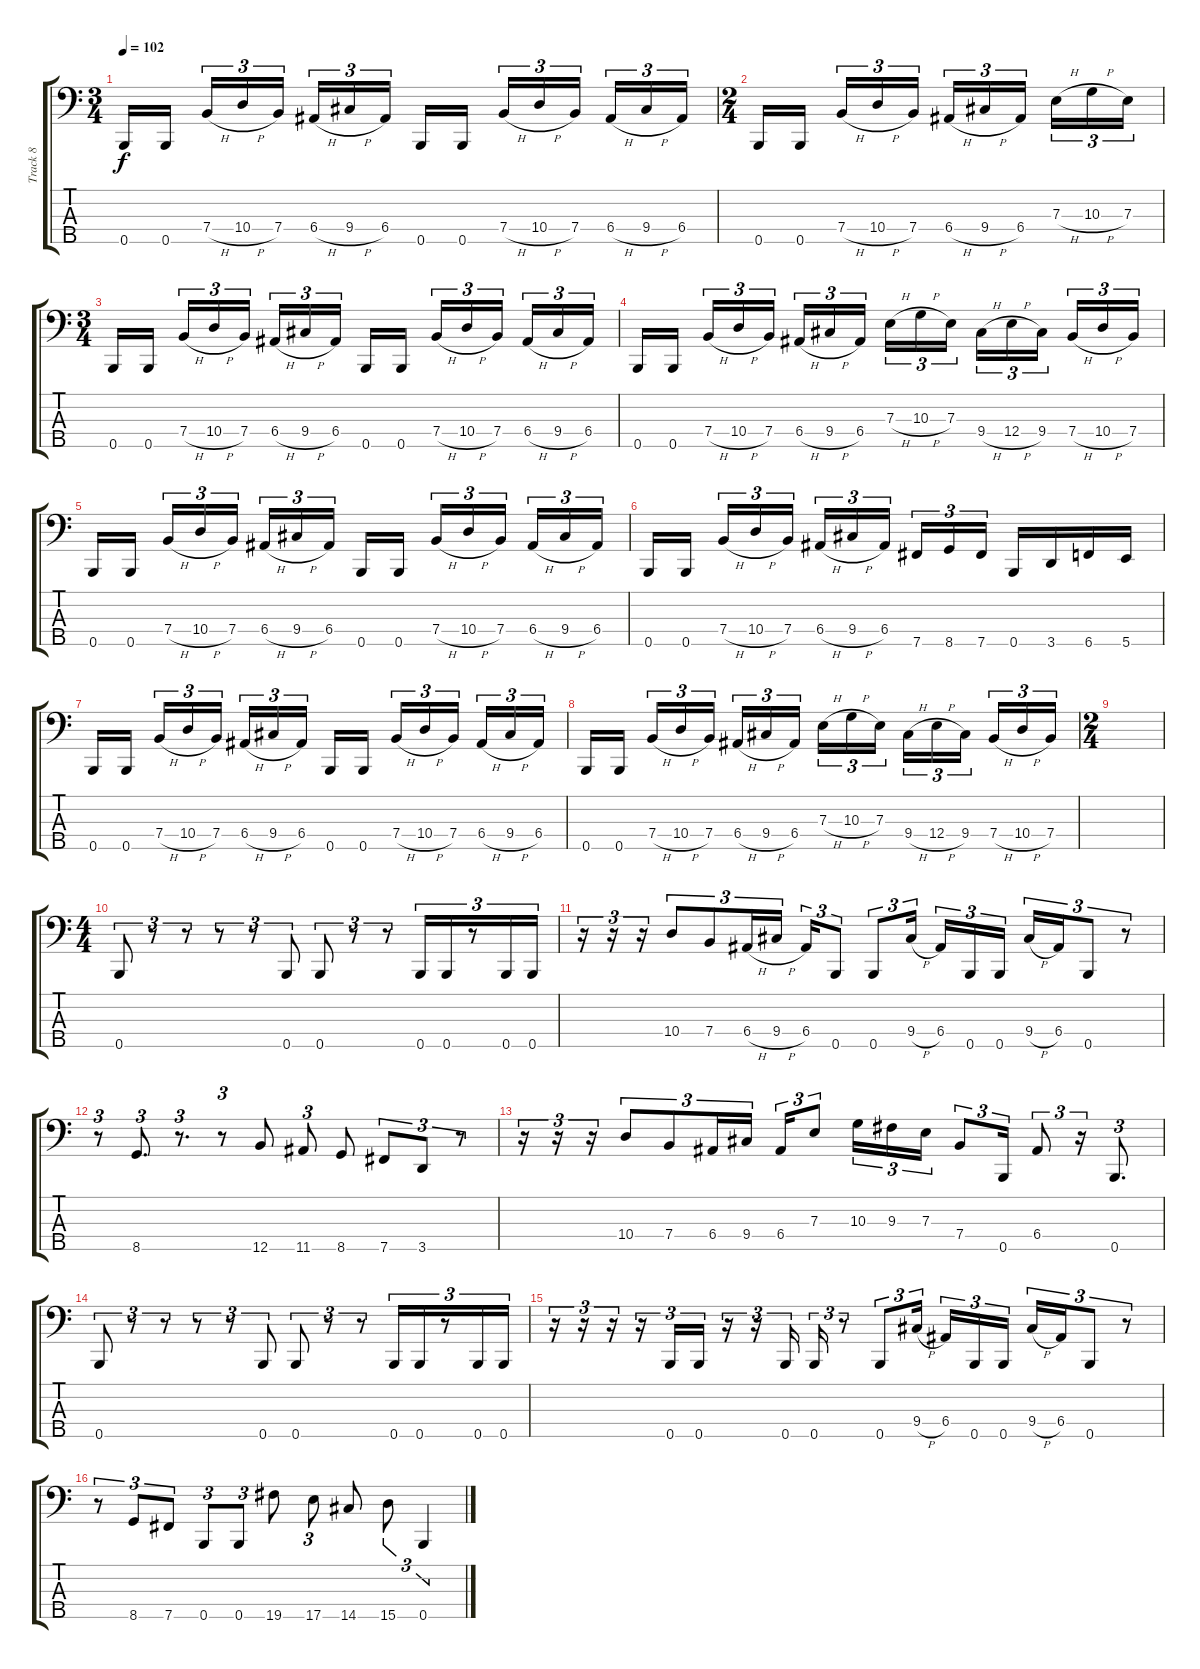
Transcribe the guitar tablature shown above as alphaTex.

\track ("Track 8" "Track 8") {instrument electricbassfinger}
\staff {score tabs}
\tuning (G2 D2 A1 E1 B0) {hide}
\ts (3 4)
\tempo 102
\clef f4
\ks c
0.5.16{dy f} 0.5.16{beam splitsecondary} 7.4{h}.16{tu (3 2)} 10.4{h}.16{tu (3 2)} 7.4.16{tu (3 2)} 6.4{h}.16{tu (3 2)} 9.4{h}.16{tu (3 2)} 6.4.16{tu (3 2) beam splitsecondary} 0.5.16 0.5.16 7.4{h}.16{tu (3 2)} 10.4{h}.16{tu (3 2)} 7.4.16{tu (3 2) beam splitsecondary} 6.4{h}.16{tu (3 2)} 9.4{h}.16{tu (3 2)} 6.4.16{tu (3 2)} |
\ts (2 4)
0.5.16 0.5.16{beam splitsecondary} 7.4{h}.16{tu (3 2)} 10.4{h}.16{tu (3 2)} 7.4.16{tu (3 2)} 6.4{h}.16{tu (3 2)} 9.4{h}.16{tu (3 2)} 6.4.16{tu (3 2) beam splitsecondary} 7.3{h}.16{tu (3 2)} 10.3{h}.16{tu (3 2)} 7.3.16{tu (3 2)} |
\ts (3 4)
0.5.16 0.5.16{beam splitsecondary} 7.4{h}.16{tu (3 2)} 10.4{h}.16{tu (3 2)} 7.4.16{tu (3 2)} 6.4{h}.16{tu (3 2)} 9.4{h}.16{tu (3 2)} 6.4.16{tu (3 2) beam splitsecondary} 0.5.16 0.5.16 7.4{h}.16{tu (3 2)} 10.4{h}.16{tu (3 2)} 7.4.16{tu (3 2) beam splitsecondary} 6.4{h}.16{tu (3 2)} 9.4{h}.16{tu (3 2)} 6.4.16{tu (3 2)} |
0.5.16 0.5.16{beam splitsecondary} 7.4{h}.16{tu (3 2)} 10.4{h}.16{tu (3 2)} 7.4.16{tu (3 2)} 6.4{h}.16{tu (3 2)} 9.4{h}.16{tu (3 2)} 6.4.16{tu (3 2) beam splitsecondary} 7.3{h}.16{tu (3 2)} 10.3{h}.16{tu (3 2)} 7.3.16{tu (3 2)} 9.4{h}.16{tu (3 2)} 12.4{h}.16{tu (3 2)} 9.4.16{tu (3 2) beam splitsecondary} 7.4{h}.16{tu (3 2)} 10.4{h}.16{tu (3 2)} 7.4.16{tu (3 2)} |
0.5.16 0.5.16{beam splitsecondary} 7.4{h}.16{tu (3 2)} 10.4{h}.16{tu (3 2)} 7.4.16{tu (3 2)} 6.4{h}.16{tu (3 2)} 9.4{h}.16{tu (3 2)} 6.4.16{tu (3 2) beam splitsecondary} 0.5.16 0.5.16 7.4{h}.16{tu (3 2)} 10.4{h}.16{tu (3 2)} 7.4.16{tu (3 2) beam splitsecondary} 6.4{h}.16{tu (3 2)} 9.4{h}.16{tu (3 2)} 6.4.16{tu (3 2)} |
0.5.16 0.5.16{beam splitsecondary} 7.4{h}.16{tu (3 2)} 10.4{h}.16{tu (3 2)} 7.4.16{tu (3 2)} 6.4{h}.16{tu (3 2)} 9.4{h}.16{tu (3 2)} 6.4.16{tu (3 2) beam splitsecondary} 7.5.16{tu (3 2)} 8.5.16{tu (3 2)} 7.5.16{tu (3 2)} 0.5.16 3.5.16 6.5.16 5.5.16 |
0.5.16 0.5.16{beam splitsecondary} 7.4{h}.16{tu (3 2)} 10.4{h}.16{tu (3 2)} 7.4.16{tu (3 2)} 6.4{h}.16{tu (3 2)} 9.4{h}.16{tu (3 2)} 6.4.16{tu (3 2) beam splitsecondary} 0.5.16 0.5.16 7.4{h}.16{tu (3 2)} 10.4{h}.16{tu (3 2)} 7.4.16{tu (3 2) beam splitsecondary} 6.4{h}.16{tu (3 2)} 9.4{h}.16{tu (3 2)} 6.4.16{tu (3 2)} |
0.5.16 0.5.16{beam splitsecondary} 7.4{h}.16{tu (3 2)} 10.4{h}.16{tu (3 2)} 7.4.16{tu (3 2)} 6.4{h}.16{tu (3 2)} 9.4{h}.16{tu (3 2)} 6.4.16{tu (3 2) beam splitsecondary} 7.3{h}.16{tu (3 2)} 10.3{h}.16{tu (3 2)} 7.3.16{tu (3 2)} 9.4{h}.16{tu (3 2)} 12.4{h}.16{tu (3 2)} 9.4.16{tu (3 2) beam splitsecondary} 7.4{h}.16{tu (3 2)} 10.4{h}.16{tu (3 2)} 7.4.16{tu (3 2)} |
\ts (2 4)
|
\ts (4 4)
0.5.8{tu (3 2)} r.8{tu (3 2)} r.8{tu (3 2)} r.8{tu (3 2)} r.8{tu (3 2)} 0.5.8{tu (3 2)} 0.5.8{tu (3 2)} r.8{tu (3 2)} r.8{tu (3 2)} 0.5.16{tu (3 2)} 0.5.16{tu (3 2)} r.8{tu (3 2)} 0.5.16{tu (3 2)} 0.5.16{tu (3 2)} |
r.16{tu (3 2)} r.16{tu (3 2)} r.16{tu (3 2)} 10.4.8{tu (3 2)} 7.4.8{tu (3 2)} 6.4{h}.16{tu (3 2)} 9.4{h}.16{tu (3 2) beam splitsecondary} 6.4.16{tu (3 2)} 0.5.8{tu (3 2)} 0.5.8{tu (3 2)} 9.4{h}.16{tu (3 2) beam splitsecondary} 6.4.16{tu (3 2)} 0.5.16{tu (3 2)} 0.5.16{tu (3 2)} 9.4{h}.16{tu (3 2)} 6.4.16{tu (3 2)} 0.5.8{tu (3 2)} r.8{tu (3 2)} |
r.8{tu (3 2)} 8.5.8{d tu (3 2)} r.8{d tu (3 2)} r.8{tu (3 2)} 12.5.8 11.5.8{tu (3 2)} 8.5.8 7.5.8{tu (3 2)} 3.5.8{tu (3 2)} r.8{tu (3 2)} |
r.16{tu (3 2)} r.16{tu (3 2)} r.16{tu (3 2)} 10.4.8{tu (3 2)} 7.4.8{tu (3 2)} 6.4.16{tu (3 2)} 9.4.16{tu (3 2) beam splitsecondary} 6.4.16{tu (3 2)} 7.3.8{tu (3 2)} 10.3.16{tu (3 2)} 9.3.16{tu (3 2)} 7.3.16{tu (3 2)} 7.4.8{tu (3 2)} 0.5.16{tu (3 2)} 6.4.8{tu (3 2)} r.16{tu (3 2)} 0.5.8{d tu (3 2)} |
0.5.8{tu (3 2)} r.8{tu (3 2)} r.8{tu (3 2)} r.8{tu (3 2)} r.8{tu (3 2)} 0.5.8{tu (3 2)} 0.5.8{tu (3 2)} r.8{tu (3 2)} r.8{tu (3 2)} 0.5.16{tu (3 2)} 0.5.16{tu (3 2)} r.8{tu (3 2)} 0.5.16{tu (3 2)} 0.5.16{tu (3 2)} |
r.16{tu (3 2)} r.16{tu (3 2)} r.16{tu (3 2)} r.16{tu (3 2)} 0.5.16{tu (3 2)} 0.5.16{tu (3 2)} r.16{tu (3 2)} r.16{tu (3 2)} 0.5.16{tu (3 2)} 0.5.16{tu (3 2)} r.8{tu (3 2)} 0.5.8{tu (3 2)} 9.4{h}.16{tu (3 2) beam splitsecondary} 6.4.16{tu (3 2)} 0.5.16{tu (3 2)} 0.5.16{tu (3 2)} 9.4{h}.16{tu (3 2)} 6.4.16{tu (3 2)} 0.5.8{tu (3 2)} r.8{tu (3 2)} |
r.8{tu (3 2)} 8.5.8{tu (3 2)} 7.5.8{tu (3 2)} 0.5.8{tu (3 2)} 0.5.8{tu (3 2)} 19.5.8 17.5.8{tu (3 2)} 14.5.8 15.5.8{tu (3 2)} 0.5.4{tu (3 2)}
